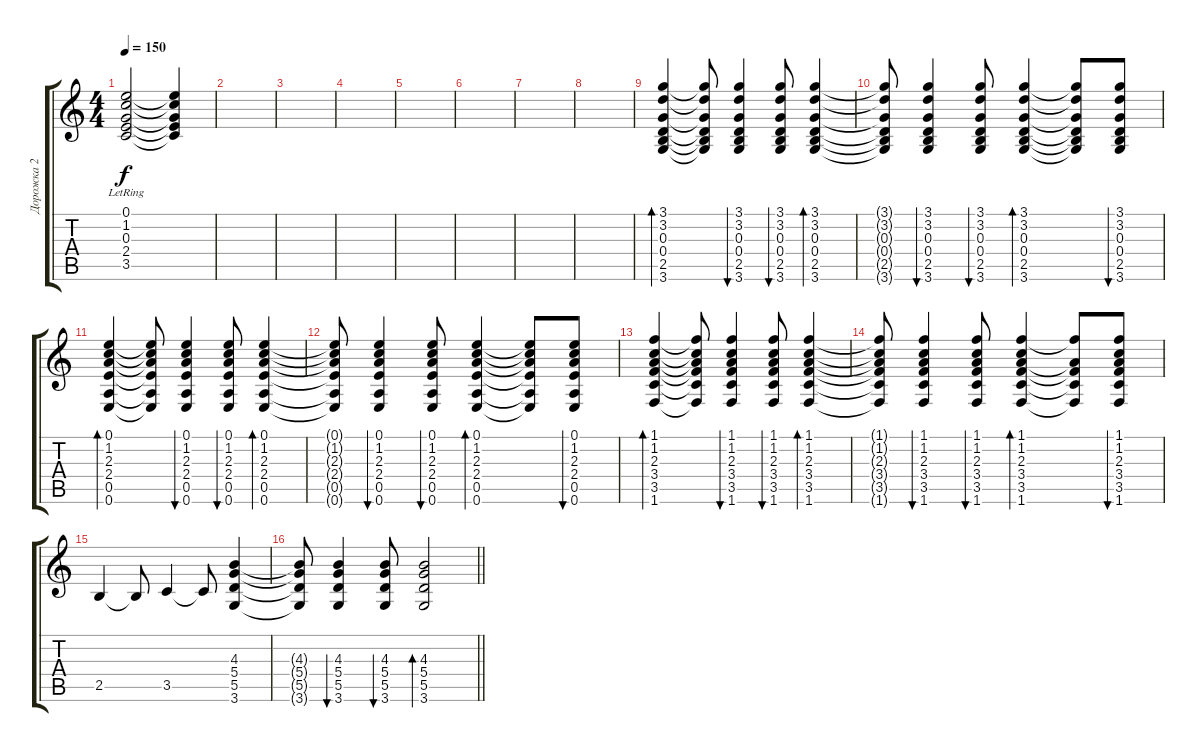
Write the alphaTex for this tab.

\track ("Дорожка 2" "Дорожка 2") {instrument acousticguitarsteel}
\staff {score tabs}
\tuning (E4 B3 G3 D3 A2 E2) {hide}
\ts (4 4)
\tempo 150
\clef g2
\ks c
(0.1{lr} 1.2 0.3 2.4 3.5).2{dy f} (0.1{t} 1.2{t} 0.3{t} 2.4{t} 3.5{t}).4 |
|
|
|
|
|
|
|
(3.1 3.2 0.3 0.4 2.5 3.6).4{bd 60} (3.1{t} 3.2{t} 0.3{t} 0.4{t} 2.5{t} 3.6{t}).8 (3.1 3.2 0.3 0.4 2.5 3.6).4{bu 60} (3.1 3.2 0.3 0.4 2.5 3.6).8{bu 60} (3.1 3.2 0.3 0.4 2.5 3.6).4{bd 60} |
(3.1{t} 3.2{t} 0.3{t} 0.4{t} 2.5{t} 3.6{t}).8 (3.1 3.2 0.3 0.4 2.5 3.6).4{bu 60} (3.1 3.2 0.3 0.4 2.5 3.6).8{bu 60} (3.1 3.2 0.3 0.4 2.5 3.6).4{bd 60} (3.1{t} 3.2{t} 0.3{t} 0.4{t} 2.5{t} 3.6{t}).8 (3.1 3.2 0.3 0.4 2.5 3.6).8{bu 60} |
(0.1 1.2 2.3 2.4 0.5 0.6).4{bd 60} (0.1{t} 1.2{t} 2.3{t} 2.4{t} 0.5{t} 0.6{t}).8 (0.1 1.2 2.3 2.4 0.5 0.6).4{bu 60} (0.1 1.2 2.3 2.4 0.5 0.6).8{bu 60} (0.1 1.2 2.3 2.4 0.5 0.6).4{bd 60} |
(0.1{t} 1.2{t} 2.3{t} 2.4{t} 0.5{t} 0.6{t}).8 (0.1 1.2 2.3 2.4 0.5 0.6).4{bu 60} (0.1 1.2 2.3 2.4 0.5 0.6).8{bu 60} (0.1 1.2 2.3 2.4 0.5 0.6).4{bd 60} (0.1{t} 1.2{t} 2.3{t} 2.4{t} 0.5{t} 0.6{t}).8 (0.1 1.2 2.3 2.4 0.5 0.6).8{bu 60} |
(1.1 1.2 2.3 3.4 3.5 1.6).4{bd 60} (1.1{t} 1.2{t} 2.3{t} 3.4{t} 3.5{t} 1.6{t}).8 (1.1 1.2 2.3 3.4 3.5 1.6).4{bu 60} (1.1 1.2 2.3 3.4 3.5 1.6).8{bu 60} (1.1 1.2 2.3 3.4 3.5 1.6).4{bd 60} |
(1.1{t} 1.2{t} 2.3{t} 3.4{t} 3.5{t} 1.6{t}).8 (1.1 1.2 2.3 3.4 3.5 1.6).4{bu 60} (1.1 1.2 2.3 3.4 3.5 1.6).8{bu 60} (1.1 1.2 2.3 3.4 3.5 1.6).4{bd 60} (1.1{t} 2.3{t} 3.4{t} 3.5{t} 1.6{t}).8 (1.1 1.2 2.3 3.4 3.5 1.6).8{bu 60} |
2.5.4 2.5{t}.8 3.5.4 3.5{t}.8 (4.3 5.4 5.5 3.6).4 |
\barLineRight lightlight
(4.3{t} 5.4{t} 5.5{t} 3.6{t}).8 (4.3 5.4 5.5 3.6).4{bu 60} (4.3 5.4 5.5 3.6).8{bu 60} (4.3 5.4 5.5 3.6).2{bd 60}
